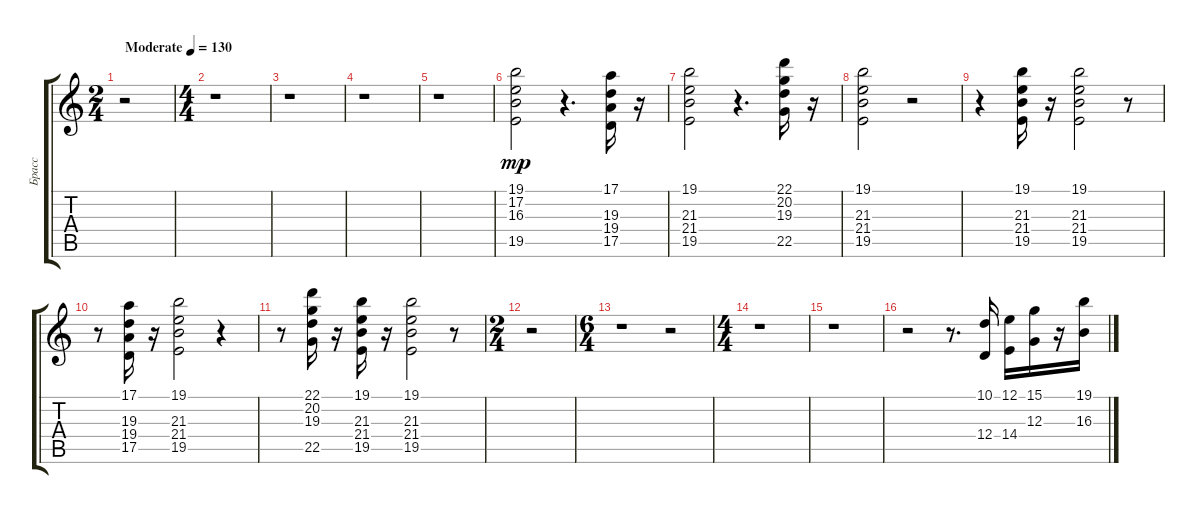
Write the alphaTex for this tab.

\track ("Брасс" "Брасс") {instrument brasssection}
\staff {score tabs}
\tuning (E4 B3 G3 D3 A2 E2) {hide}
\ts (2 4)
\tempo (130 "Moderate")
\clef g2
\ks c
r.2{dy mp instrument brasssection} |
\ts (4 4)
r.1 |
r.1 |
r.1 |
r.1 |
(19.1 17.2 16.3 19.5).2 r.4{d} (17.1 19.3 19.4 17.5).16 r.16 |
(19.1 21.3 21.4 19.5).2 r.4{d} (22.1 20.2 19.3 22.5).16 r.16 |
(19.1 21.3 21.4 19.5).2 r.2 |
r.4 (19.1 21.3 21.4 19.5).16 r.16 (19.1 21.3 21.4 19.5).2 r.8 |
r.8 (17.1 19.3 19.4 17.5).16 r.16 (19.1 21.3 21.4 19.5).2 r.4 |
r.8 (22.1 20.2 19.3 22.5).16 r.16 (19.1 21.3 21.4 19.5).16 r.16 (19.1 21.3 21.4 19.5).2 r.8 |
\ts (2 4)
r.2 |
\ts (6 4)
r.1 r.2 |
\ts (4 4)
r.1 |
r.1 |
r.2 r.8{d} (10.1 12.4).16 (12.1 14.4).16 (15.1 12.3).16 r.16 (19.1 16.3).16
